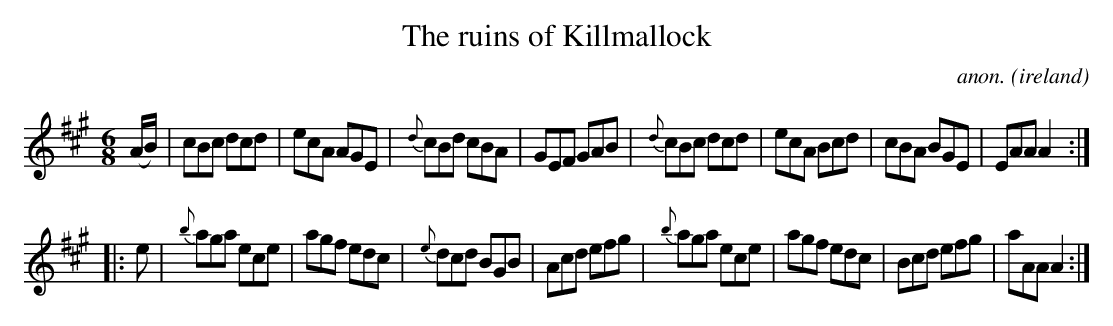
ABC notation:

X:1
T:The ruins of Killmallock
O:ireland
C:anon.
M:6/8
L:1/8
K:A
(A/B/)|cBc dcd|ecA AGE|{d}cBd cBA|GEF GAB|{d}cBc dcd|ecA Bcd|cBA BGE|EAA A2:|
|:e|{b}aga ece|agf edc|{e}dcd BGB|Acd efg|{b}aga ece|agf edc|Bcd efg|aAA A2:|
